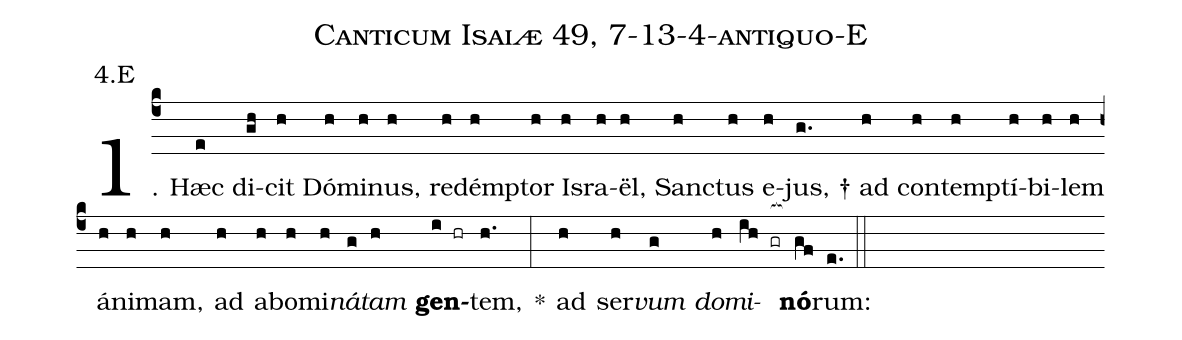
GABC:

name: Canticum Isaiæ 49, 7-13-4-antiquo-E;
annotation: 4.E;
%%
(c4)1. Hæc(e) di(gh)cit(h) Dó(h)mi(h)nus,(h) red(h)émp(h)tor(h) Is(h)ra(h)ël,(h) Sanc(h)tus(h) e(h)jus, †(g.) ad(h) con(h)temp(h)tí(h)bi(h)lem(h) á(h)ni(h)mam,(h) ad(h) ab(h)o(h)mi(h)<i>ná</i>(g)<i>tam</i>(h) <b>gen</b>(i hr)tem,(h.) *(:) ad(h) ser(h)<i>vum</i>(g) <i>do</i>(h)<i>mi</i>(ih gr[ocb:1{])<b>nó</b>(gf[ocb:0}])rum:(e.) (::)
